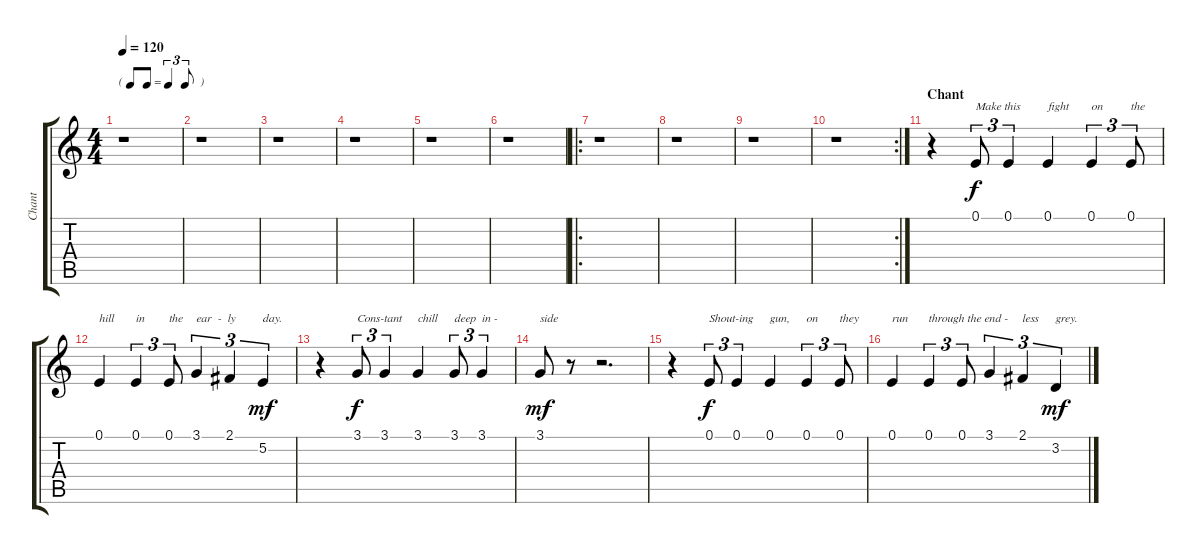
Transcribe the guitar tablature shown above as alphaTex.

\track ("Chant" "Chant") {instrument cello}
\staff {score tabs}
\tuning (E4 B3 G3 D3 A2 E2) {hide}
\ts (4 4)
\tf triplet8th
\tempo 120
\clef g2
\ks c
r.1{dy f} |
r.1 |
r.1 |
r.1 |
r.1 |
r.1 |
\ro
r.1 |
r.1 |
r.1 |
\rc 2
r.1 |
\section ("" "Chant")
r.4 0.1.8{tu (3 2) txt "Make this"} 0.1.4{tu (3 2)} 0.1.4{txt "fight"} 0.1.4{tu (3 2) txt "on"} 0.1.8{tu (3 2) txt "the"} |
0.1.4{txt "hill"} 0.1.4{tu (3 2) txt "in"} 0.1.8{tu (3 2) txt "the"} 3.1.4{tu (3 2) txt "ear  -  ly  "} 2.1.4{tu (3 2)} 5.2.4{tu (3 2) txt "day." dy mf} |
r.4 3.1.8{tu (3 2) txt "Cons-tant" dy f} 3.1.4{tu (3 2)} 3.1.4{txt "chill"} 3.1.8{tu (3 2) txt "deep  in -"} 3.1.4{tu (3 2)} |
3.1.8{txt "side" dy mf} r.8 r.2{d} |
r.4 0.1.8{tu (3 2) txt "Shout-ing" dy f} 0.1.4{tu (3 2)} 0.1.4{txt "gun,"} 0.1.4{tu (3 2) txt "on"} 0.1.8{tu (3 2) txt "they"} |
0.1.4{txt "run"} 0.1.4{tu (3 2) txt "through the end -"} 0.1.8{tu (3 2)} 3.1.4{tu (3 2)} 2.1.4{tu (3 2) txt "less"} 3.2.4{tu (3 2) txt "grey." dy mf}
